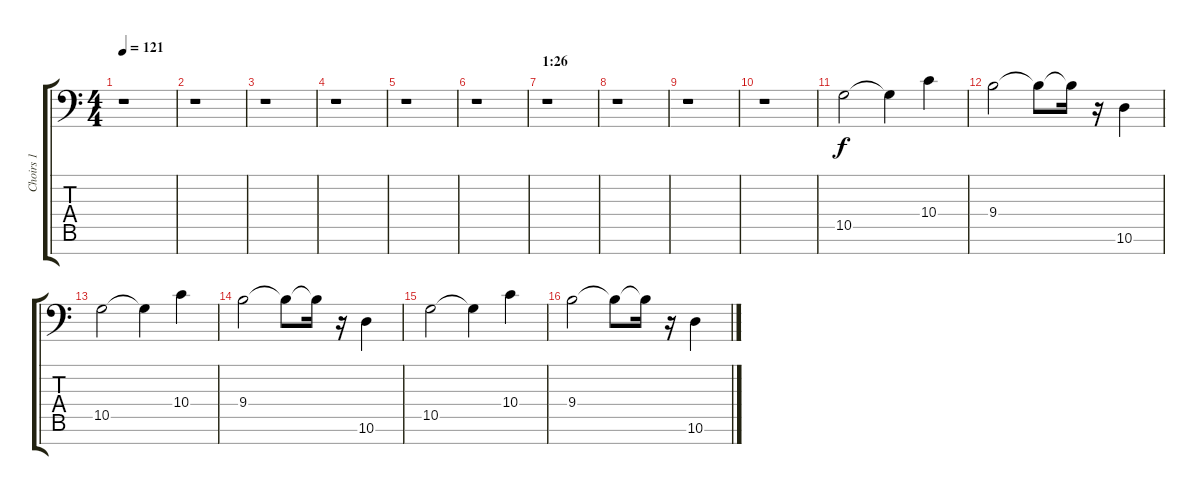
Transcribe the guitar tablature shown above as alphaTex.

\track ("Choirs 1" "Choirs 1") {instrument choiraahs}
\staff {score tabs}
\tuning (E4 B3 G3 D3 A2 E2 C-1) {hide}
\ts (4 4)
\tempo 121
\clef f4
\ks c
r.1{dy f} |
r.1 |
r.1 |
r.1 |
r.1 |
r.1 |
\section ("" "1:26")
r.1 |
r.1 |
r.1 |
r.1 |
10.5.2{volume 14 balance 8 instrument baritonesax} 10.5{t}.4 10.4.4 |
9.4.2 9.4{t}.8 9.4{t}.16 r.16 10.6.4 |
10.5.2{volume 14 balance 8 instrument baritonesax} 10.5{t}.4 10.4.4 |
9.4.2 9.4{t}.8 9.4{t}.16 r.16 10.6.4 |
10.5.2{volume 14 balance 8 instrument baritonesax} 10.5{t}.4 10.4.4 |
9.4.2 9.4{t}.8 9.4{t}.16 r.16 10.6.4
